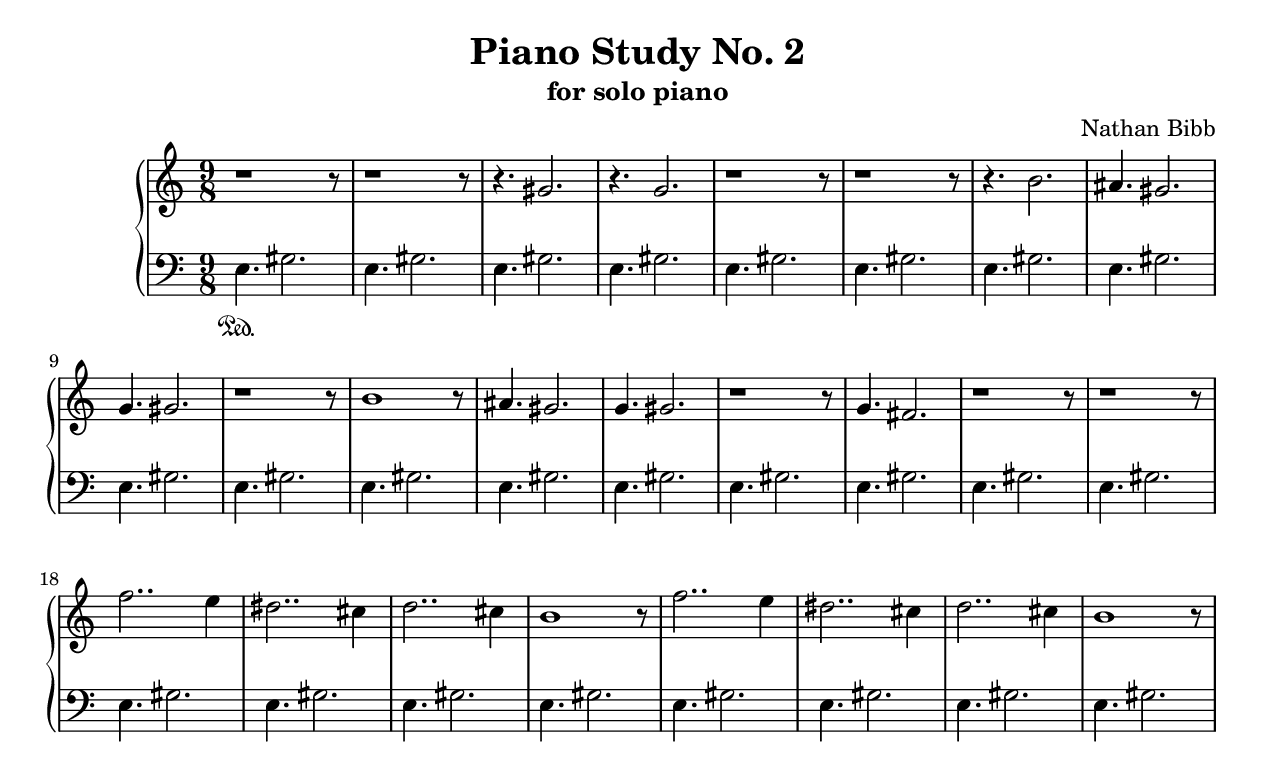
\version "2.10.33"
\header {
  title = "Piano Study No. 2"
  subtitle = "for solo piano"
  composer = "Nathan Bibb"
}
\include "english.ly"
\paper {
  #(set-paper-size "letter")
}
     upper = {
        \clef treble
        \time 9/8
        
        % 1
        r1 r8
        r1 r8
        r4. gs'2.
        r4. g'2.
        
        % 5
        r1 r8
        r1 r8
        
        % 7
        r4. b'2.
        as'4. gs'2.
        g'4. gs'2.
        r1 r8
        
        % 11
        b'1 r8
        as'4. gs'2.
        g'4. gs'2.
        r1 r8
        
        % 15
        g'4. fs'2.
        r1 r8

        r1 r8
        
        % 18
        f''2.. e''4
        ds''2.. cs''4
        d''2.. cs''4
        b'1 r8

        % 22
        f''2.. e''4
        ds''2.. cs''4
        d''2.. cs''4
        b'1 r8


     }
     
     lower = {
        \clef bass
        \time 9/8
        
        % 1
        e4. \sustainDown gs2.
        e4. gs2.
        e4. gs2.
        e4. gs2.
        
        % 5
        e4. gs2.
        e4. gs2.
        
        % 7
        e4. gs2.
        e4. gs2.
        e4. gs2.
        e4. gs2.
        
        % 11
        e4. gs2.
        e4. gs2.
        e4. gs2.
        e4. gs2.
        
        % 15
        e4. gs2.
        e4. gs2.
        
        e4. gs2.
        
        % 18
        e4. gs2.
        e4. gs2.
        e4. gs2.
        e4. gs2.
        
        % 22
        e4. gs2.
        e4. gs2.
        e4. gs2.
        e4. gs2.


     }
     
     \score {
        \new GrandStaff <<

           \new Staff = "upper" \upper
           \new Staff = "lower" \lower
        >>
        \layout { }
        \midi { \tempo 8=131 }
     }
